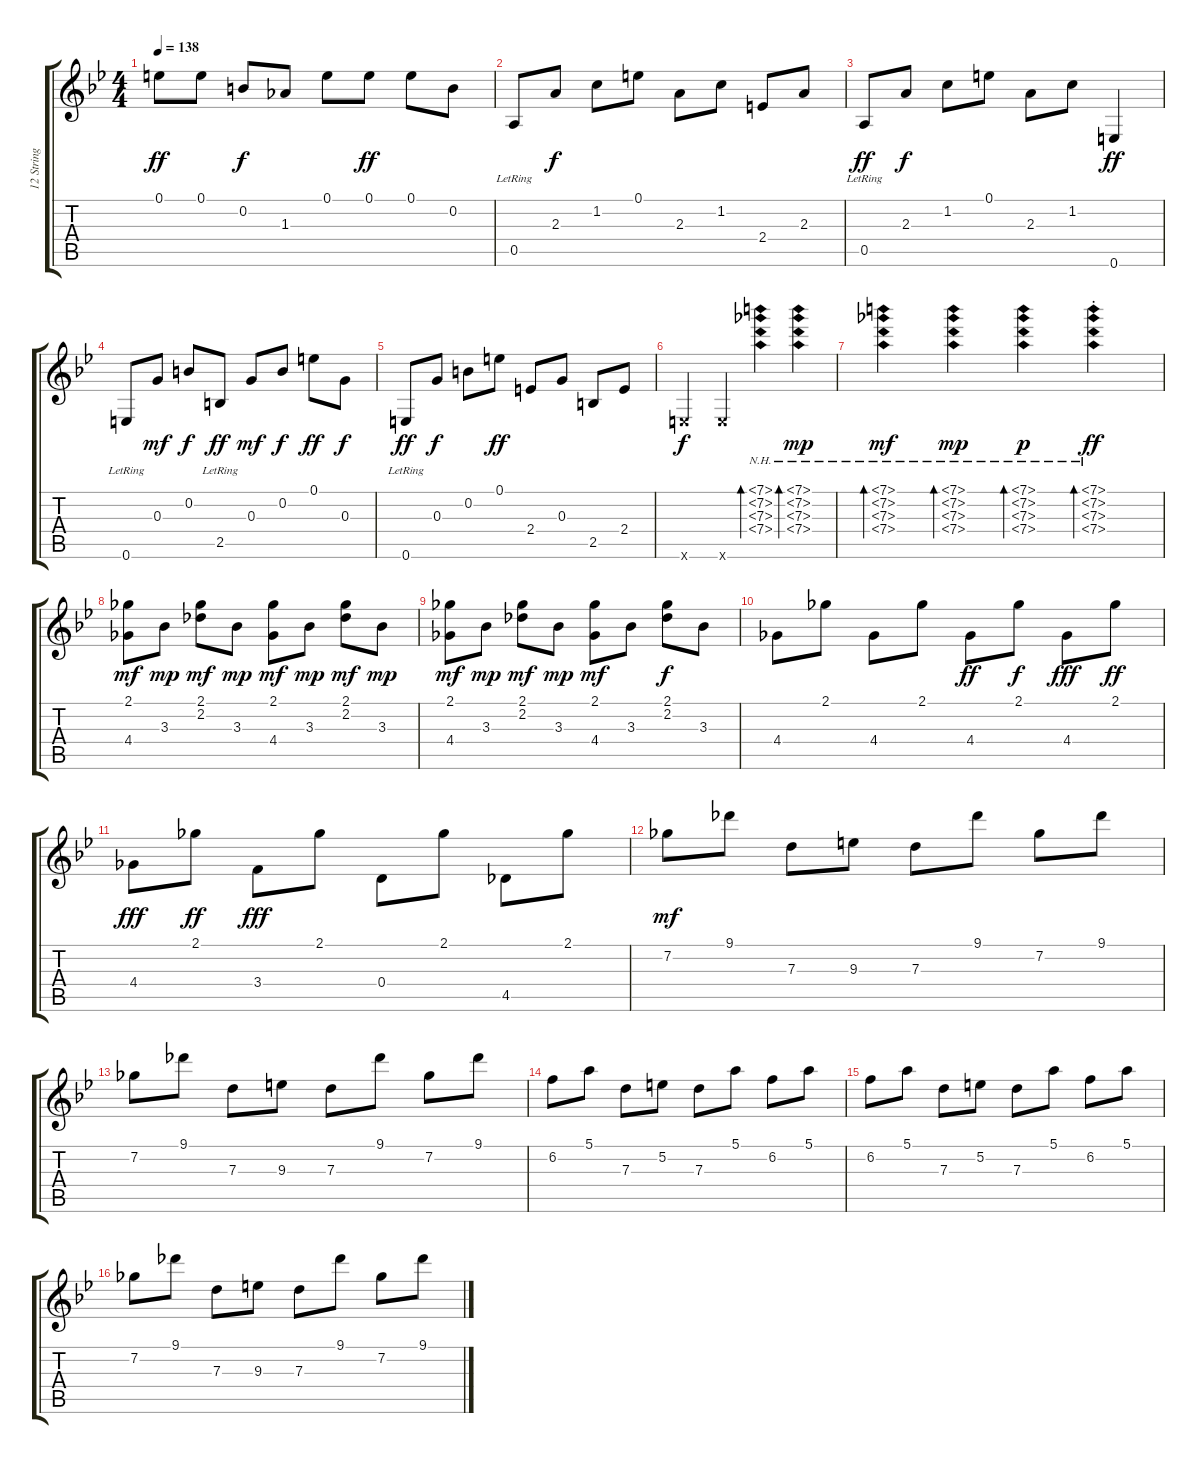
\track ("12 String Guitar" "12 String ") {instrument acousticguitarnylon}
\staff {score tabs}
\tuning (E4 B3 G3 D3 A2 E2) {hide}
\ts (4 4)
\tempo 138
\clef g2
\ks gminor
0.1.8{dy ff} 0.1.8 0.2.8{dy f} 1.3.8 0.1.8 0.1.8{dy ff} 0.1.8 0.2.8 |
0.5{lr}.8 2.3.8{dy f} 1.2.8 0.1.8 2.3.8 1.2.8 2.4.8 2.3.8 |
0.5{lr}.8{dy ff} 2.3.8{dy f} 1.2.8 0.1.8 2.3.8 1.2.8 0.6.4{dy ff} |
0.6{lr}.8 0.3.8{dy mf} 0.2.8{dy f} 2.5{lr}.8{dy ff} 0.3.8{dy mf} 0.2.8{dy f} 0.1.8{dy ff} 0.3.8{dy f} |
0.6{lr}.8{dy ff} 0.3.8{dy f} 0.2.8 0.1.8{dy ff} 2.4.8 0.3.8 2.5.8 2.4.8 |
0.6{x}.4{dy f} 0.6{x}.4 (7.1{nh} 7.2{nh} 7.3{nh} 7.4{nh}).4{bd 240} (7.1{nh} 7.2{nh} 7.3{nh} 7.4{nh}).4{bd 240 dy mp} |
(7.1{nh} 7.2{nh} 7.3{nh} 7.4{nh}).4{bd 240 dy mf} (7.1{nh} 7.2{nh} 7.3{nh} 7.4{nh}).4{bd 240 dy mp} (7.1{nh} 7.2{nh} 7.3{nh} 7.4{nh}).4{bd 240 dy p} (7.1{nh st} 7.2{nh st} 7.3{nh st} 7.4{nh st}).4{bd 240 dy ff} |
(2.1 4.4).8{dy mf} 3.3.8{dy mp} (2.1 2.2).8{dy mf} 3.3.8{dy mp} (2.1 4.4).8{dy mf} 3.3.8{dy mp} (2.1 2.2).8{dy mf} 3.3.8{dy mp} |
(2.1 4.4).8{dy mf} 3.3.8{dy mp} (2.1 2.2).8{dy mf} 3.3.8{dy mp} (2.1 4.4).8{dy mf} 3.3.8 (2.1 2.2).8{dy f} 3.3.8 |
4.4.8 2.1.8 4.4.8 2.1.8 4.4.8{dy ff} 2.1.8{dy f} 4.4.8{dy fff} 2.1.8{dy ff} |
4.4.8{dy fff} 2.1.8{dy ff} 3.4.8{dy fff} 2.1.8 0.4.8 2.1.8 4.5.8 2.1.8 |
7.2.8{dy mf} 9.1.8 7.3.8 9.3.8 7.3.8 9.1.8 7.2.8 9.1.8 |
7.2.8 9.1.8 7.3.8 9.3.8 7.3.8 9.1.8 7.2.8 9.1.8 |
6.2.8 5.1.8 7.3.8 5.2.8 7.3.8 5.1.8 6.2.8 5.1.8 |
6.2.8 5.1.8 7.3.8 5.2.8 7.3.8 5.1.8 6.2.8 5.1.8 |
7.2.8 9.1.8 7.3.8 9.3.8 7.3.8 9.1.8 7.2.8 9.1.8
